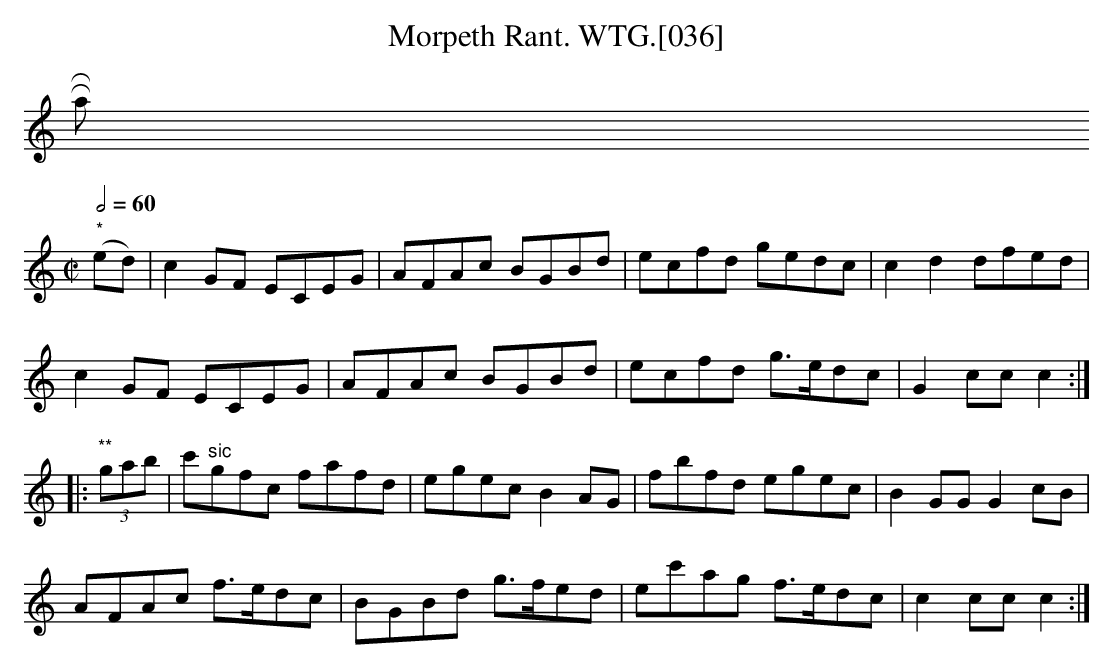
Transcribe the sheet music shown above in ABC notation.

X:1
T:Morpeth Rant. WTG.[036]
K:C
R>Rant
M:C|
L:1/8
Q:2/4=60
K:C
"*"(ed) | c2 GF ECEG | AFAc BGBd | ecfd gedc | c2d2 dfed |
c2 GF ECEG | AFAc BGBd | ecfd g>edc | G2cc c2:|
|:"**"(3gab | c'"^sic"gfc fafd | egec B2AG | fbfd egec | B2GG G2cB |
AFAc f>edc | BGBd g>fed | ec'ag f>edc | c2cc c2:|
